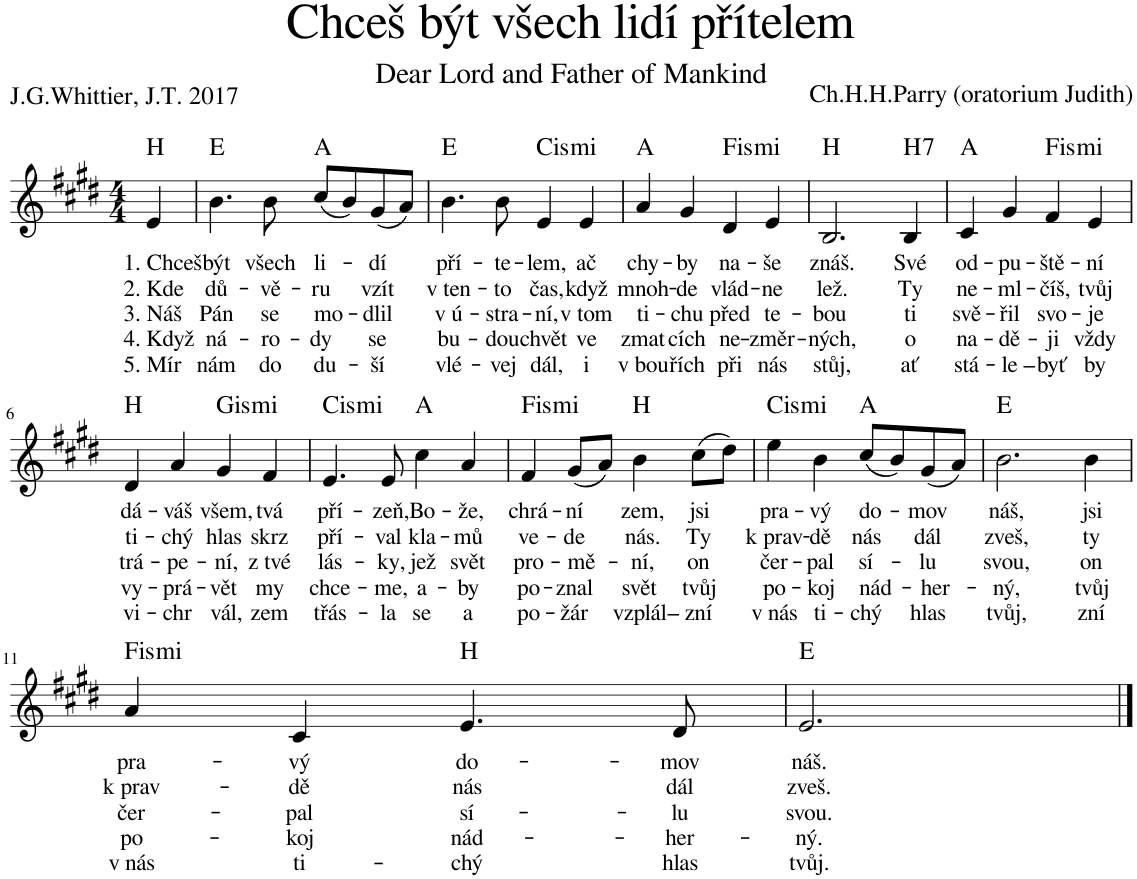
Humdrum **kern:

**kern	**text	**text	**text	**text	**text	**harte
*part1	*part1	*part1	*part1	*part1	*part1	*part1
*staff1	*staff1	*staff1	*staff1	*staff1	*staff1	*
*I"Hlas	*	*	*	*	*	*
*I'Hl.	*	*	*	*	*	*
*clefG2	*	*	*	*	*	*
*k[f#c#g#d#]	*	*	*	*	*	*
*M4/4	*	*	*	*	*	*
=	=	=	=	=	=	=
!	!LO:LY:b	!LO:LY:b	!LO:LY:b	!LO:LY:b	!LO:LY:b	!
4e/	1. Chceš	2. Kde	3. Náš	4. Když	5. Mír	B:maj
=1	=1	=1	=1	=1	=1	=1
!	!LO:LY:b	!LO:LY:b	!LO:LY:b	!LO:LY:b	!LO:LY:b	!
4.b\	být	dů-	Pán	ná-	nám	E:maj
!	!LO:LY:b	!LO:LY:b	!LO:LY:b	!LO:LY:b	!LO:LY:b	!
8b\	všech	-vě-	se	-ro-	do	.
!	!LO:LY:b	!LO:LY:b	!LO:LY:b	!LO:LY:b	!LO:LY:b	!
(8cc#/L	li-	-ru	mo-	-dy	du-	A:maj
8b/)	.	.	.	.	.	.
!	!LO:LY:b	!LO:LY:b	!LO:LY:b	!LO:LY:b	!LO:LY:b	!
(8g#/	-dí	vzít	-dlil	se	-ší	.
8a/J)	.	.	.	.	.	.
=2	=2	=2	=2	=2	=2	=2
!	!LO:LY:b	!LO:LY:b	!LO:LY:b	!LO:LY:b	!LO:LY:b	!
4.b\	pří-	v ten-	v ú-	bu-	vlé-	E:maj
!	!LO:LY:b	!LO:LY:b	!LO:LY:b	!LO:LY:b	!LO:LY:b	!
8b\	-te-	-to	-stra-	-dou	-vej	.
!	!LO:LY:b	!LO:LY:b	!LO:LY:b	!LO:LY:b	!LO:LY:b	!LO:H:kt=mi
4e/	-lem,	čas,	-ní,	chvět	dál,	C#:min
!	!LO:LY:b	!LO:LY:b	!LO:LY:b	!LO:LY:b	!LO:LY:b	!
4e/	ač	když	v tom	ve	i	.
=3	=3	=3	=3	=3	=3	=3
!	!LO:LY:b	!LO:LY:b	!LO:LY:b	!LO:LY:b	!LO:LY:b	!
4a/	chy-	mnoh-	ti-	zmat-	v bou-	A:maj
!	!LO:LY:b	!LO:LY:b	!LO:LY:b	!LO:LY:b	!LO:LY:b	!
4g#/	-by	-de	-chu	-cích	-řích	.
!	!LO:LY:b	!LO:LY:b	!LO:LY:b	!LO:LY:b	!LO:LY:b	!LO:H:kt=mi
4d#/	na-	vlád-	před	ne-	při	F#:min
!	!LO:LY:b	!LO:LY:b	!LO:LY:b	!LO:LY:b	!LO:LY:b	!
4e/	-še	-ne	te-	-změr-	nás	.
=4	=4	=4	=4	=4	=4	=4
!	!LO:LY:b	!LO:LY:b	!LO:LY:b	!LO:LY:b	!LO:LY:b	!
2.B/	znáš.	lež.	-bou	-ných,	stůj,	B:maj
!	!LO:LY:b	!LO:LY:b	!LO:LY:b	!LO:LY:b	!LO:LY:b	!LO:H:kt=7
4B/	Své	Ty	ti	o	ať	B:7
=5	=5	=5	=5	=5	=5	=5
!	!LO:LY:b	!LO:LY:b	!LO:LY:b	!LO:LY:b	!LO:LY:b	!
4c#/	od-	ne-	svě-	na-	stá-	A:maj
!	!LO:LY:b	!LO:LY:b	!LO:LY:b	!LO:LY:b	!LO:LY:b	!
4g#/	-pu-	-ml-	-řil	-dě-	-le –	.
!	!LO:LY:b	!LO:LY:b	!LO:LY:b	!LO:LY:b	!LO:LY:b	!LO:H:kt=mi
4f#/	-ště-	-číš,	svo-	-ji	byť	F#:min
!	!LO:LY:b	!LO:LY:b	!LO:LY:b	!LO:LY:b	!LO:LY:b	!
4e/	-ní	tvůj	-je	vždy	by	.
!!LO:LB:g=z
=6	=6	=6	=6	=6	=6	=6
!	!LO:LY:b	!LO:LY:b	!LO:LY:b	!LO:LY:b	!LO:LY:b	!
4d#/	dá-	ti-	trá-	vy-	vi-	B:maj
!	!LO:LY:b	!LO:LY:b	!LO:LY:b	!LO:LY:b	!LO:LY:b	!
4a/	-váš	-chý	-pe-	-prá-	-chr	.
!	!LO:LY:b	!LO:LY:b	!LO:LY:b	!LO:LY:b	!LO:LY:b	!LO:H:kt=mi
4g#/	všem,	hlas	-ní,	-vět	vál,	G#:min
!	!LO:LY:b	!LO:LY:b	!LO:LY:b	!LO:LY:b	!LO:LY:b	!
4f#/	tvá	skrz	z tvé	my	zem	.
=7	=7	=7	=7	=7	=7	=7
!	!LO:LY:b	!LO:LY:b	!LO:LY:b	!LO:LY:b	!LO:LY:b	!LO:H:kt=mi
4.e/	pří-	pří-	lás-	chce-	třás-	C#:min
!	!LO:LY:b	!LO:LY:b	!LO:LY:b	!LO:LY:b	!LO:LY:b	!
8e/	-zeň,	-val	-ky,	-me,	-la	.
!	!LO:LY:b	!LO:LY:b	!LO:LY:b	!LO:LY:b	!LO:LY:b	!
4cc#\	Bo-	kla-	jež	a-	se	A:maj
!	!LO:LY:b	!LO:LY:b	!LO:LY:b	!LO:LY:b	!LO:LY:b	!
4a/	-že,	-mů	svět	-by	a	.
=8	=8	=8	=8	=8	=8	=8
!	!LO:LY:b	!LO:LY:b	!LO:LY:b	!LO:LY:b	!LO:LY:b	!LO:H:kt=mi
4f#/	chrá-	ve-	pro-	po-	po-	F#:min
!	!LO:LY:b	!LO:LY:b	!LO:LY:b	!LO:LY:b	!LO:LY:b	!
(8g#/L	-ní	-de	-mě-	-znal	-žár	.
8a/J)	.	.	.	.	.	.
!	!LO:LY:b	!LO:LY:b	!LO:LY:b	!LO:LY:b	!LO:LY:b	!
4b\	zem,	nás.	-ní,	svět	vzplál	B:maj
!	!LO:LY:b	!LO:LY:b	!LO:LY:b	!LO:LY:b	!LO:LY:b	!
(8cc#\L	jsi	Ty	on	tvůj	– zní	.
8dd#\J)	.	.	.	.	.	.
=9	=9	=9	=9	=9	=9	=9
!	!LO:LY:b	!LO:LY:b	!LO:LY:b	!LO:LY:b	!LO:LY:b	!LO:H:kt=mi
4ee\	pra-	k prav-	čer-	po-	v nás	C#:min
!	!LO:LY:b	!LO:LY:b	!LO:LY:b	!LO:LY:b	!LO:LY:b	!
4b\	-vý	-dě	-pal	-koj	ti-	.
!	!LO:LY:b	!LO:LY:b	!LO:LY:b	!LO:LY:b	!LO:LY:b	!
(8cc#/L	do-	nás	sí-	nád-	-chý	A:maj
8b/)	.	.	.	.	.	.
!	!LO:LY:b	!LO:LY:b	!LO:LY:b	!LO:LY:b	!LO:LY:b	!
(8g#/	-mov	dál	-lu	-her-	hlas	.
8a/J)	.	.	.	.	.	.
=10	=10	=10	=10	=10	=10	=10
!	!LO:LY:b	!LO:LY:b	!LO:LY:b	!LO:LY:b	!LO:LY:b	!
2.b\	náš,	zveš,	svou,	-ný,	tvůj,	E:maj
!	!LO:LY:b	!LO:LY:b	!LO:LY:b	!LO:LY:b	!LO:LY:b	!
4b\	jsi	ty	on	tvůj	zní	.
!!LO:LB:g=z
=11	=11	=11	=11	=11	=11	=11
!	!LO:LY:b	!LO:LY:b	!LO:LY:b	!LO:LY:b	!LO:LY:b	!LO:H:kt=mi
4a/	pra-	k prav-	čer-	po-	v nás	F#:min
!	!LO:LY:b	!LO:LY:b	!LO:LY:b	!LO:LY:b	!LO:LY:b	!
4c#/	-vý	-dě	-pal	-koj	ti-	.
!	!LO:LY:b	!LO:LY:b	!LO:LY:b	!LO:LY:b	!LO:LY:b	!
4.e/	do-	nás	sí-	nád-	-chý	B:maj
!	!LO:LY:b	!LO:LY:b	!LO:LY:b	!LO:LY:b	!LO:LY:b	!
8d#/	-mov	dál	-lu	-her-	hlas	.
=12	=12	=12	=12	=12	=12	=12
!	!LO:LY:b	!LO:LY:b	!LO:LY:b	!LO:LY:b	!LO:LY:b	!
2.e/	náš.	zveš.	svou.	-ný.	tvůj.	E:maj
==	==	==	==	==	==	==
*-	*-	*-	*-	*-	*-	*-
